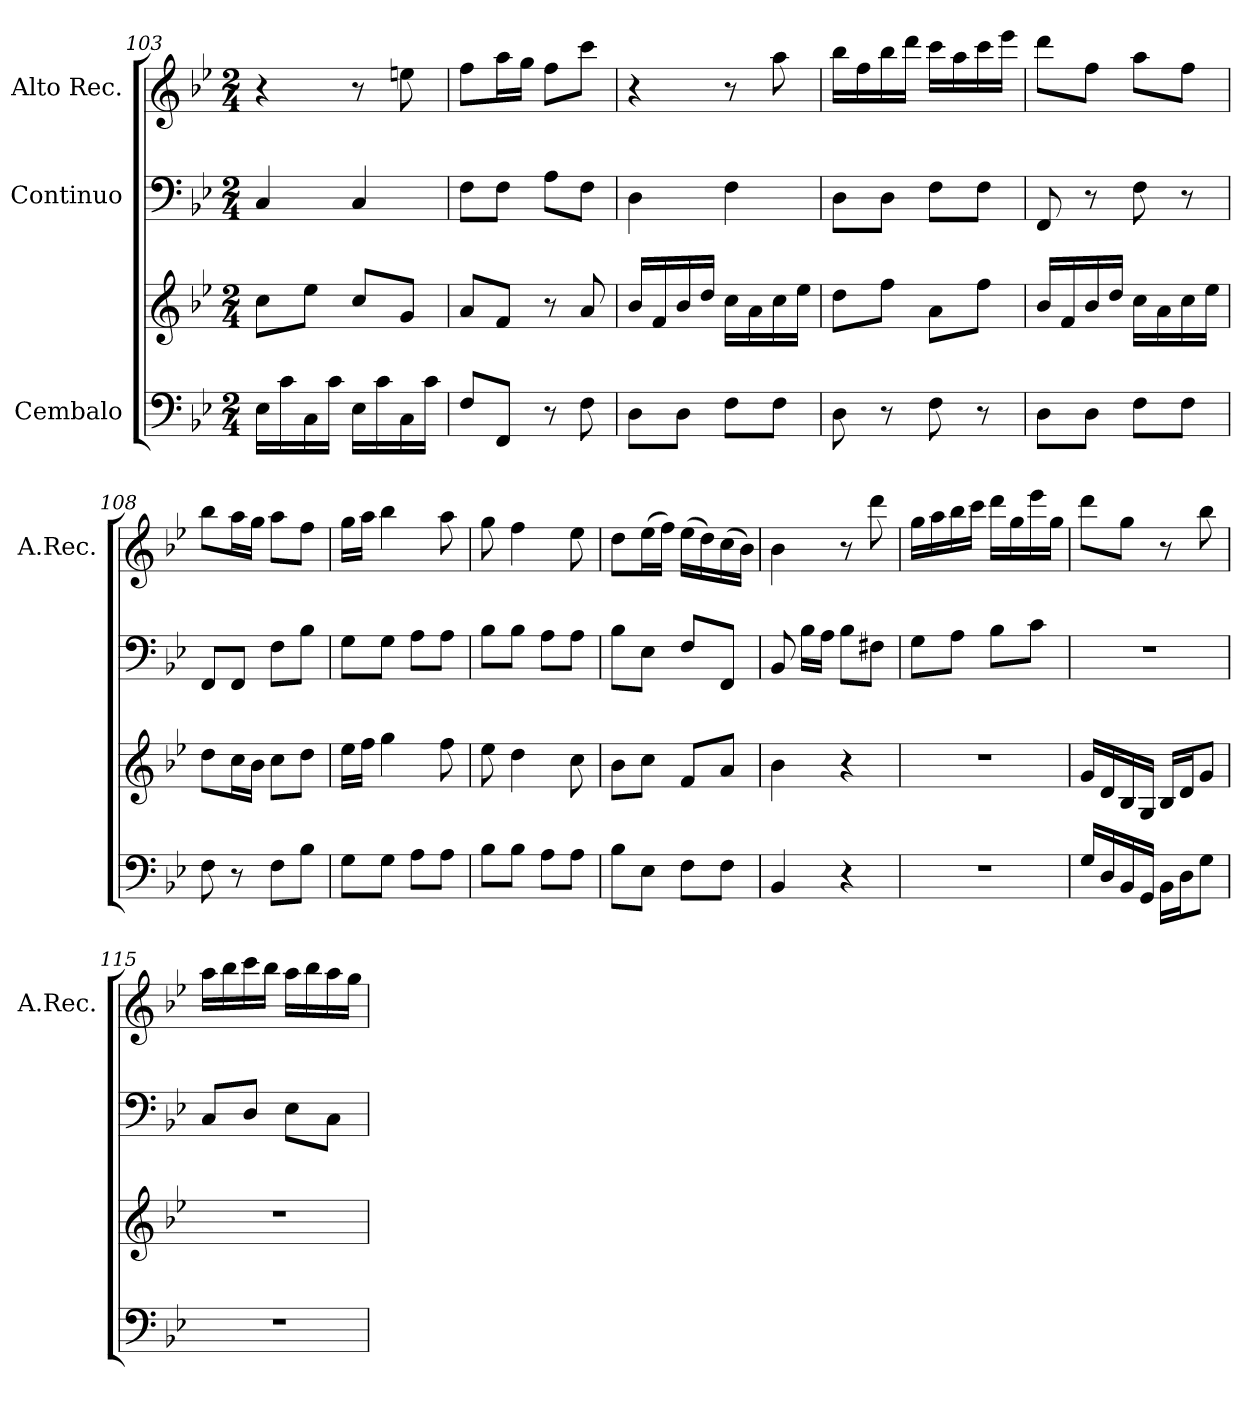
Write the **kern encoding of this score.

**kern	**kern	**kern	**kern
*part3	*part3	*part2	*part1
*staff4	*staff3	*staff2	*staff1
*I"Cembalo	*	*I"Continuo	*I"Alto Rec.
*	*	*	*I'A.Rec.
*clefF4	*clefG2	*clefF4	*clefG2
*k[b-e-]	*k[b-e-]	*k[b-e-]	*k[b-e-]
*M2/4	*M2/4	*M2/4	*M2/4
=103	=103	=103	=103
16E-\LL	8cc\L	4C/	4r
16c\	.	.	.
16C\	8ee-\J	.	.
16c\JJ	.	.	.
16E-\LL	8cc/L	4C/	8r
16c\	.	.	.
16C\	8g/J	.	8een\
16c\JJ	.	.	.
=104	=104	=104	=104
8F/L	8a/L	8F\L	8ff\L
8FF/J	8f/J	8F\J	16aa\L
.	.	.	16gg\JJ
8r	8r	8A\L	8ff\L
8F\	8a/	8F\J	8ccc\J
!!LO:LB:g=z
=105	=105	=105	=105
8D\L	16b-/LL	4D\	4r
.	16f/	.	.
8D\J	16b-/	.	.
.	16dd/JJ	.	.
8F\L	16cc\LL	4F\	8r
.	16a\	.	.
8F\J	16cc\	.	8aa\
.	16ee-\JJ	.	.
=106	=106	=106	=106
8D\	8dd\L	8D\L	16bb-\LL
.	.	.	16ff\
8r	8ff\J	8D\J	16bb-\
.	.	.	16ddd\JJ
8F\	8a\L	8F\L	16ccc\LL
.	.	.	16aa\
8r	8ff\J	8F\J	16ccc\
.	.	.	16eee-\JJ
=107	=107	=107	=107
8D\L	16b-/LL	8FF/	8ddd\L
.	16f/	.	.
8D\J	16b-/	8r	8ff\J
.	16dd/JJ	.	.
8F\L	16cc\LL	8F\	8aa\L
.	16a\	.	.
8F\J	16cc\	8r	8ff\J
.	16ee-\JJ	.	.
=108	=108	=108	=108
8F\	8dd\L	8FF/L	8bb-\L
8r	16cc\L	8FF/J	16aa\L
.	16b-\JJ	.	16gg\JJ
8F\L	8cc\L	8F\L	8aa\L
8B-\J	8dd\J	8B-\J	8ff\J
=109	=109	=109	=109
8G\L	16ee-\LL	8G\L	16gg\LL
.	16ff\JJ	.	16aa\JJ
8G\J	4gg\	8G\J	4bb-\
8A\L	.	8A\L	.
8A\J	8ff\	8A\J	8aa\
=110	=110	=110	=110
8B-\L	8ee-\	8B-\L	8gg\
8B-\J	4dd\	8B-\J	4ff\
8A\L	.	8A\L	.
8A\J	8cc\	8A\J	8ee-\
=111	=111	=111	=111
8B-\L	8b-\L	8B-\L	8dd\L
8E-\J	8cc\J	8E-\J	(>16ee-\L
.	.	.	16ff\JJ)
8F\L	8f/L	8F/L	(>16ee-\LL
.	.	.	16dd\)
8F\J	8a/J	8FF/J	(>16cc\
.	.	.	16b-\JJ)
=112	=112	=112	=112
4BB-/	4b-\	8BB-/	4b-\
.	.	16B-\LL	.
.	.	16A\JJ	.
4r	4r	8B-\L	8r
.	.	8F#X\J	8ddd\
!!LO:LB:g=z
=113	=113	=113	=113
2r	2r	8G\L	16gg\LL
.	.	.	16aa\
.	.	8A\J	16bb-\
.	.	.	16ccc\JJ
.	.	8B-\L	16ddd\LL
.	.	.	16gg\
.	.	8c\J	16eee-\
.	.	.	16gg\JJ
=114	=114	=114	=114
16G/LL	16g/LL	2r	8ddd\L
16D/	16d/	.	.
16BB-/	16B-/	.	8gg\J
16GG/JJ	16G/JJ	.	.
16BB-\LL	16B-/LL	.	8r
16D\J	16d/J	.	.
8G\J	8g/J	.	8bb-\
=115	=115	=115	=115
2r	2r	8C/L	16aa\LL
.	.	.	16bb-\
.	.	8D/J	16ccc\
.	.	.	16bb-\JJ
.	.	8E-\L	16aa\LL
.	.	.	16bb-\
.	.	8C\J	16aa\
.	.	.	16gg\JJ
=	=	=	=
*-	*-	*-	*-
